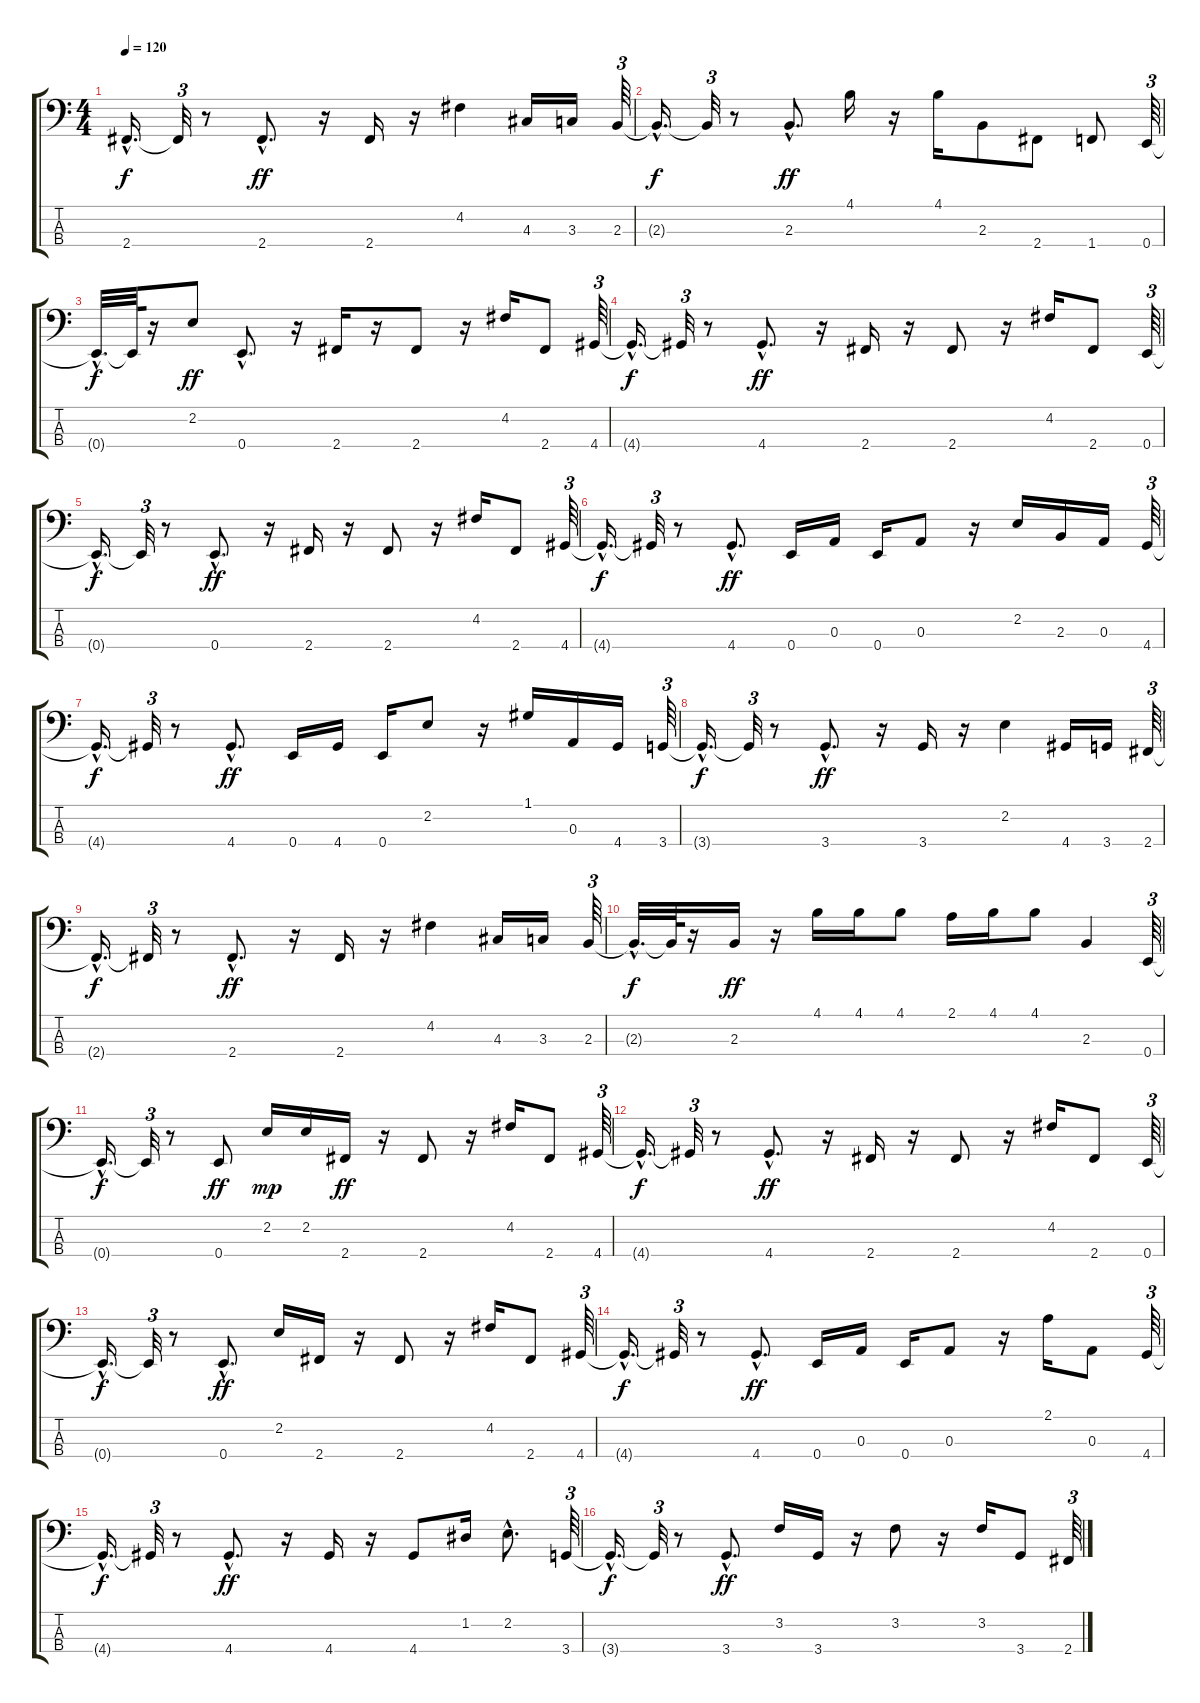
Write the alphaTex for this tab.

\track "" {instrument electricbasspick}
\staff {score tabs}
\tuning (G2 D2 A1 E1) {hide}
\ts (4 4)
\tempo 120
\clef f4
\ks c
2.4{hac t}.16{d dy f} 2.4{t}.32{tu (3 2)} r.8 2.4{hac}.8{d dy ff} r.16 2.4.16 r.16 4.2.4 4.3.16 3.3.16 2.3.64{tu (3 2)} |
2.3{hac t}.16{d dy f} 2.3{t}.32{tu (3 2)} r.8 2.3{hac}.8{d dy ff} 4.1.16 r.16 4.1.16 2.3.8 2.4.8 1.4.8 0.4.64{tu (3 2)} |
0.4{hac t}.32{d dy f} 0.4{t}.64 r.16 2.2.8{dy ff} 0.4{hac}.8{d} r.16 2.4.16 r.16 2.4.8 r.16 4.2.16 2.4.8 4.4.64{tu (3 2)} |
4.4{hac t}.16{d dy f} 4.4{t}.32{tu (3 2)} r.8 4.4{hac}.8{d dy ff} r.16 2.4.16 r.16 2.4.8 r.16 4.2.16 2.4.8 0.4.64{tu (3 2)} |
0.4{hac t}.16{d dy f} 0.4{t}.32{tu (3 2)} r.8 0.4{hac}.8{d dy ff} r.16 2.4.16 r.16 2.4.8 r.16 4.2.16 2.4.8 4.4.64{tu (3 2)} |
4.4{hac t}.16{d dy f} 4.4{t}.32{tu (3 2)} r.8 4.4{hac}.8{d dy ff} 0.4.16 0.3.16 0.4.16 0.3.8 r.16 2.2.16 2.3.16 0.3.16 4.4.64{tu (3 2)} |
4.4{hac t}.16{d dy f} 4.4{t}.32{tu (3 2)} r.8 4.4{hac}.8{d dy ff} 0.4.16 4.4.16 0.4.16 2.2.8 r.16 1.1.16 0.3.16 4.4.16 3.4.64{tu (3 2)} |
3.4{hac t}.16{d dy f} 3.4{t}.32{tu (3 2)} r.8 3.4{hac}.8{d dy ff} r.16 3.4.16 r.16 2.2.4 4.4.16 3.4.16 2.4.64{tu (3 2)} |
2.4{hac t}.16{d dy f} 2.4{t}.32{tu (3 2)} r.8 2.4{hac}.8{d dy ff} r.16 2.4.16 r.16 4.2.4 4.3.16 3.3.16 2.3.64{tu (3 2)} |
2.3{hac t}.32{d dy f} 2.3{t}.64 r.16 2.3.16{dy ff} r.16 4.1.16 4.1.16 4.1.8 2.1.16 4.1.16 4.1.8 2.3.4 0.4.64{tu (3 2)} |
0.4{hac t}.16{d dy f} 0.4{t}.32{tu (3 2)} r.8 0.4.8{dy ff} 2.2.16{dy mp} 2.2.16 2.4.16{dy ff} r.16 2.4.8 r.16 4.2.16 2.4.8 4.4.64{tu (3 2)} |
4.4{hac t}.16{d dy f} 4.4{t}.32{tu (3 2)} r.8 4.4{hac}.8{d dy ff} r.16 2.4.16 r.16 2.4.8 r.16 4.2.16 2.4.8 0.4.64{tu (3 2)} |
0.4{hac t}.16{d dy f} 0.4{t}.32{tu (3 2)} r.8 0.4{hac}.8{d dy ff} 2.2.16 2.4.16 r.16 2.4.8 r.16 4.2.16 2.4.8 4.4.64{tu (3 2)} |
4.4{hac t}.16{d dy f} 4.4{t}.32{tu (3 2)} r.8 4.4{hac}.8{d dy ff} 0.4.16 0.3.16 0.4.16 0.3.8 r.16 2.1.16 0.3.8 4.4.64{tu (3 2)} |
4.4{hac t}.16{d dy f} 4.4{t}.32{tu (3 2)} r.8 4.4{hac}.8{d dy ff} r.16 4.4.16 r.16 4.4.8 1.2.16 2.2{hac}.8{d} 3.4.64{tu (3 2)} |
3.4{hac t}.16{d dy f} 3.4{t}.32{tu (3 2)} r.8 3.4{hac}.8{d dy ff} 3.2.16 3.4.16 r.16 3.2.8 r.16 3.2.16 3.4.8 2.4.64{tu (3 2)}
